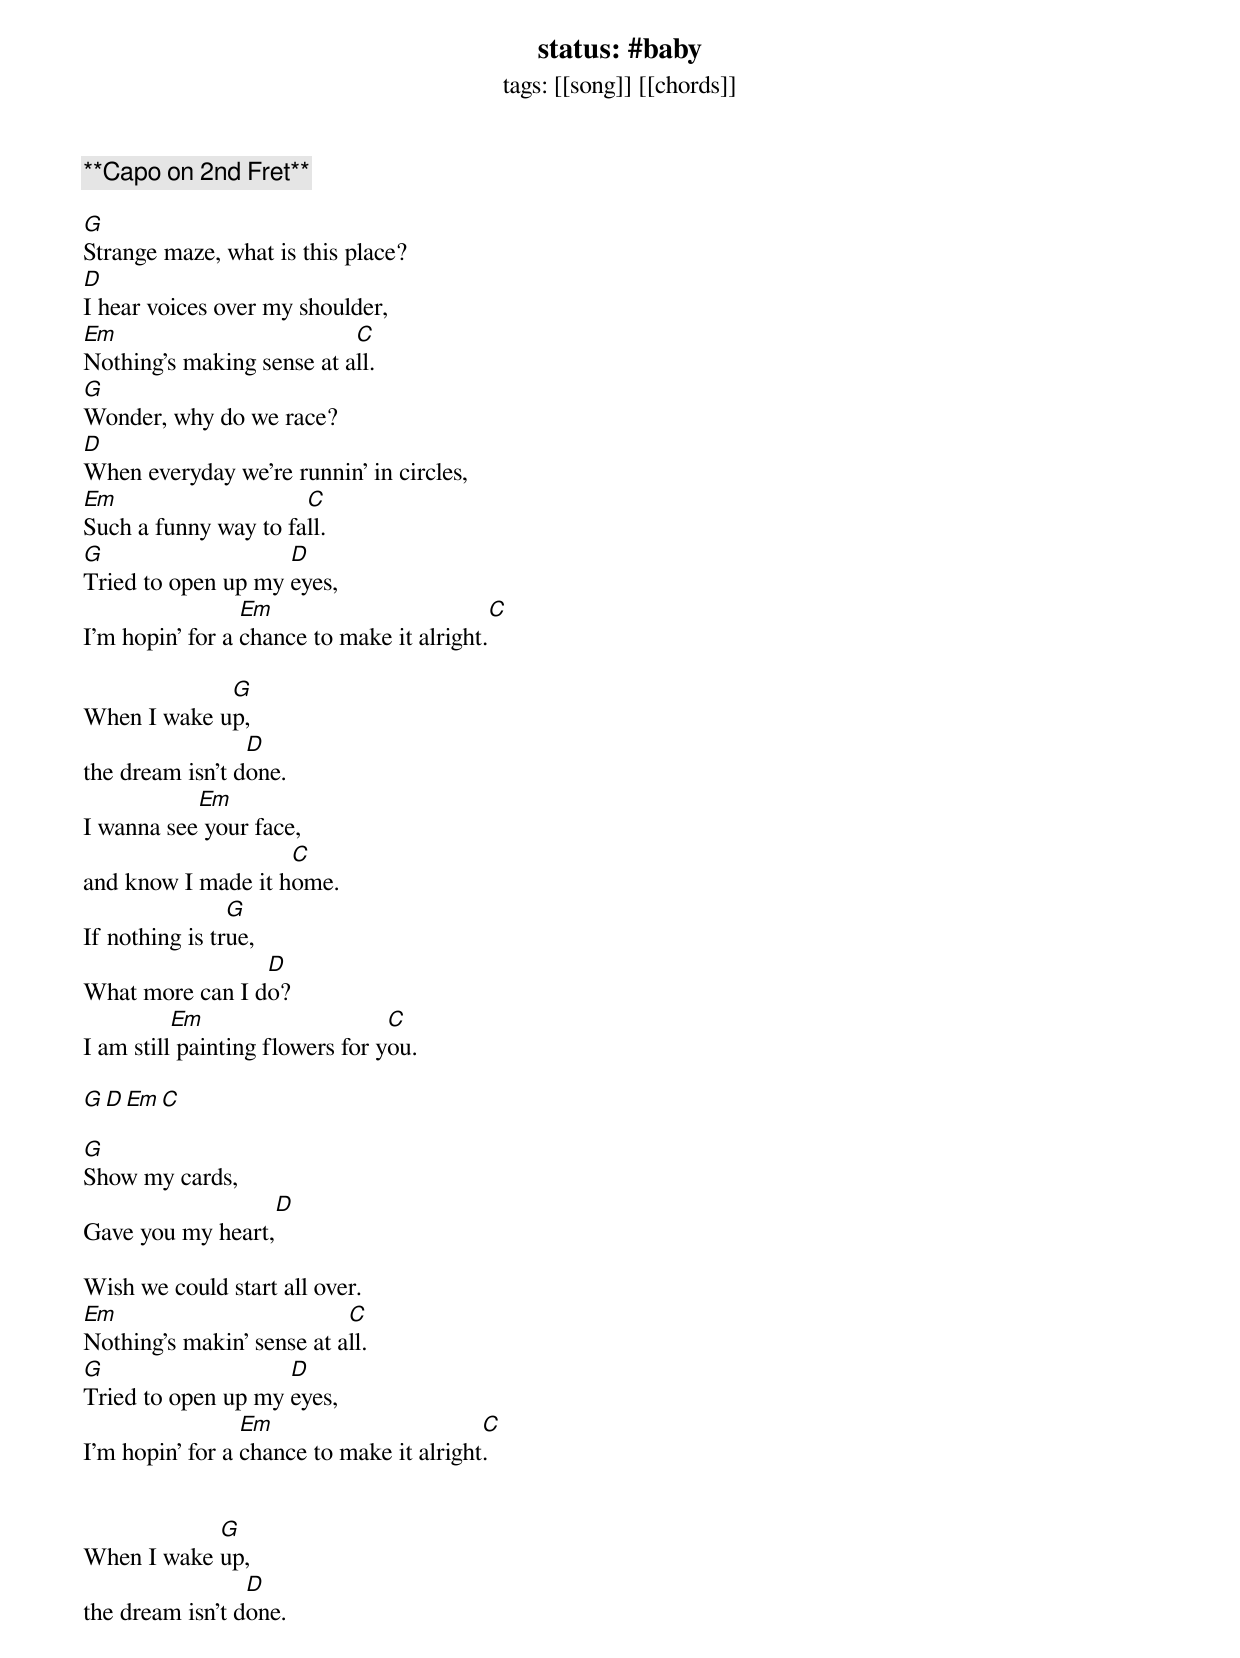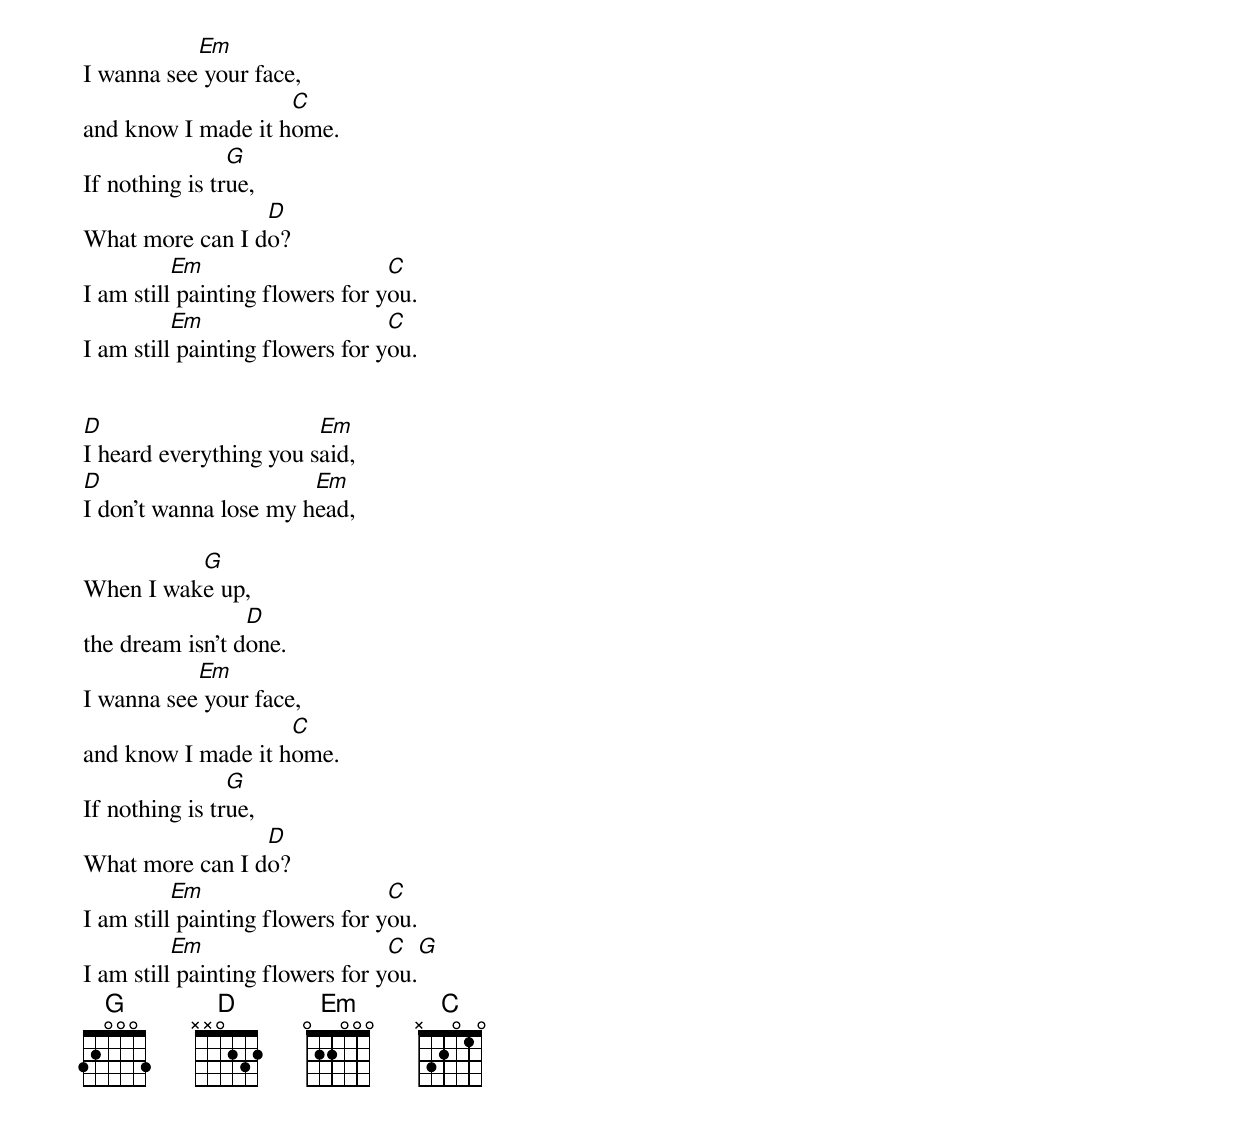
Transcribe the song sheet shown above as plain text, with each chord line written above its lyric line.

status: #baby
tags: [[song]] [[chords]]


**Capo on 2nd Fret**

G
Strange maze, what is this place?
D
I hear voices over my shoulder,
Em                         C
Nothing's making sense at all.
G
Wonder, why do we race?
D
When everyday we're runnin' in circles,
Em                    C
Such a funny way to fall.
G                   D
Tried to open up my eyes,
                 Em                        C
I'm hopin' for a chance to make it alright.

             G
When I wake up,
                 D
the dream isn't done.
           Em
I wanna see your face,
                    C
and know I made it home.
                G
If nothing is true,
                 D
What more can I do?
          Em                     C
I am still painting flowers for you.

G D Em C

G
Show my cards,
                  D
Gave you my heart,

Wish we could start all over.
Em                         C
Nothing's makin' sense at all.
G                   D
Tried to open up my eyes,
                 Em                       C
I'm hopin' for a chance to make it alright.


            G
When I wake up,
                 D
the dream isn't done.
           Em
I wanna see your face,
                    C
and know I made it home.
                G
If nothing is true,
                 D
What more can I do?
          Em                     C
I am still painting flowers for you.
          Em                     C
I am still painting flowers for you.


D                       Em
I heard everything you said,
D                      Em
I don't wanna lose my head,

          G
When I wake up,
                 D
the dream isn't done.
           Em
I wanna see your face,
                    C
and know I made it home.
                G
If nothing is true,
                 D
What more can I do?
          Em                     C
I am still painting flowers for you.
          Em                     C   G
I am still painting flowers for you.
